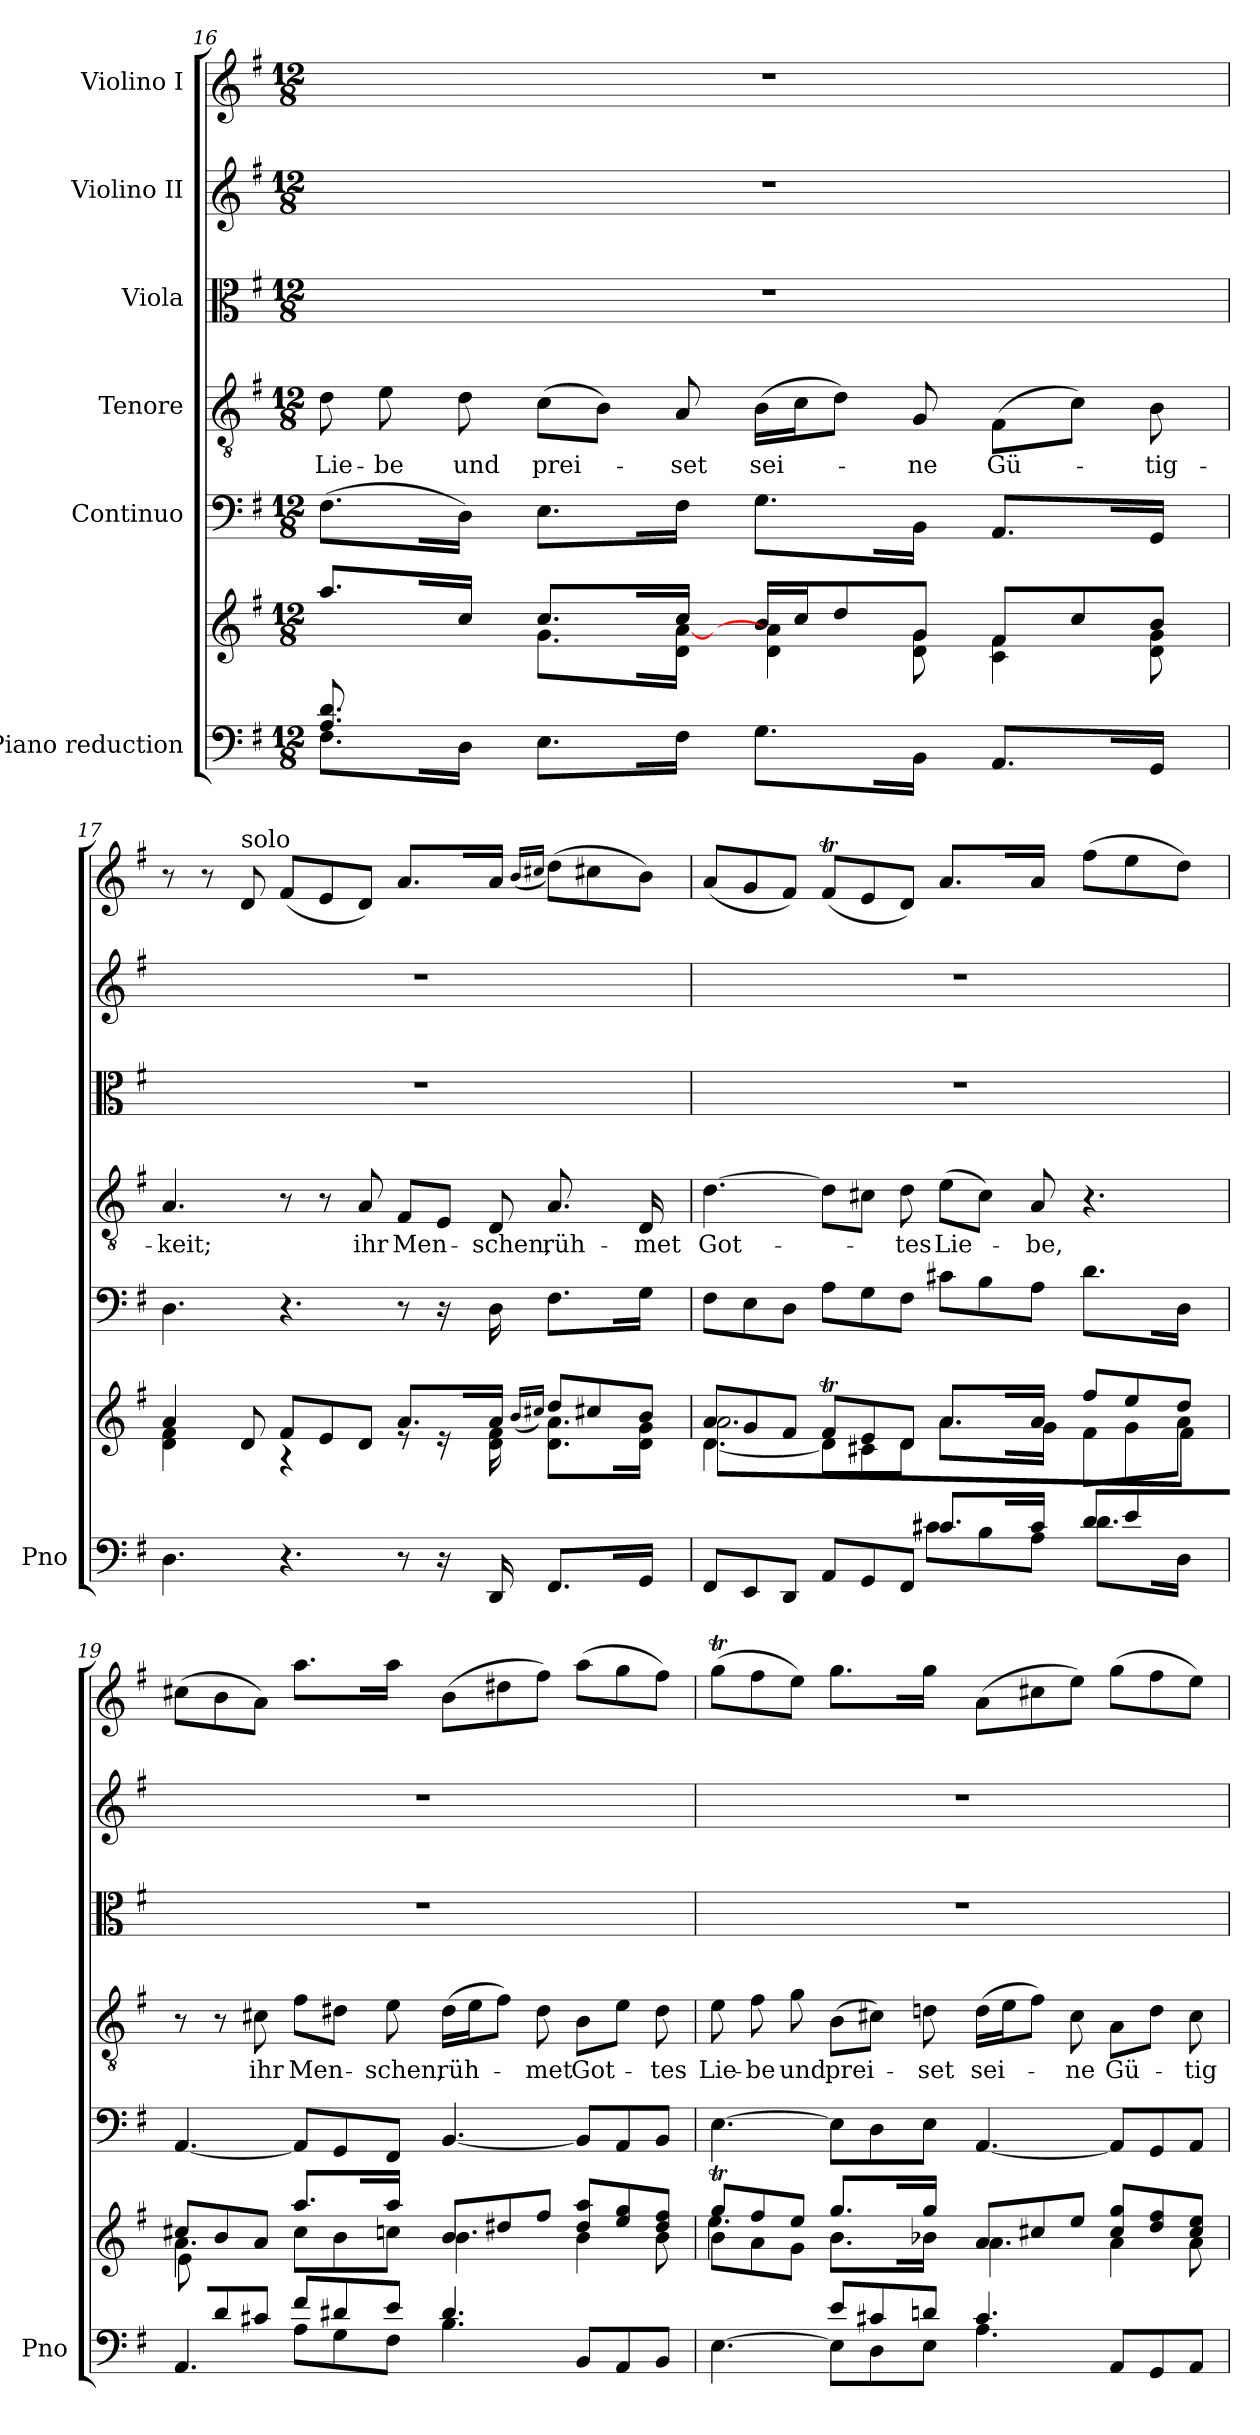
**kern	**kern	**kern	**kern	**text	**kern	**kern	**kern
*part6	*part6	*part5	*part4	*part4	*part3	*part2	*part1
*staff7	*staff6	*staff5	*staff4	*staff4	*staff3	*staff2	*staff1
*I"Piano reduction	*	*I"Continuo	*I"Tenore	*	*I"Viola	*I"Violino II	*I"Violino I
*I'Pno	*	*	*	*	*	*	*
*clefF4	*clefG2	*clefF4	*clefGv2	*	*clefC3	*clefG2	*clefG2
*k[f#]	*k[f#]	*k[f#]	*k[f#]	*	*k[f#]	*k[f#]	*k[f#]
*M12/8	*M12/8	*M12/8	*M12/8	*	*M12/8	*M12/8	*M12/8
=16	=16	=16	=16	=16	=16	=16	=16
*^	*^	*	*	*	*	*	*
!	!	!	!	!	!	!LO:LY:b	!	!	!
8.A/ 8.d/L	8.F#\L	8.aa/L	8.ryy	(>8.F#\L	8d\	Lie-	1.r	1.r	1.r
!	!	!	!	!	!	!LO:LY:b	!	!	!
.	.	.	.	.	8e\	-be	.	.	.
1ryy	16rcyy	16rAyy	16ryy	16rAyy	.	.	.	.	.
!	!	!	!	!	!	!LO:LY:b	!	!	!
.	16D\Jk	16cc/Jk	16f#\Jk	16D\Jk)	8d\	und	.	.	.
.	16ryy	16ryy	16ryy	16ryy	.	.	.	.	.
!	!	!	!	!	!	!LO:LY:b	!	!	!
.	8.E\L	8.cc/L	8.g\L	8.E\L	(>8c\L	prei-	.	.	.
.	.	.	.	.	8B\J)	.	.	.	.
.	16rcyy	16rAyy	16rcccyy	16rAyy	.	.	.	.	.
!	!	!	!	!	!	!LO:LY:b	!	!	!
.	16F#\Jk	16cc/Jk	16d\ [16a\Jk	16F#\Jk	8A/	-set	.	.	.
.	16ryy	16ryy	16ryy	16ryy	.	.	.	.	.
!	!	!	!	!	!	!LO:LY:b	!	!	!
.	8.G\L	16b/LL	4d\ 4a\]	8.G\L	(>16B\LL	sei-	.	.	.
.	.	16cc/J	.	.	16c\J	.	.	.	.
.	.	8dd/	.	.	8d\J)	.	.	.	.
.	16rFyy	.	.	16rFyy	.	.	.	.	.
!	!	!	!	!	!	!LO:LY:b	!	!	!
.	16BB\Jk	8g/J	8d\ 8g\	16BB\Jk	8G/	-ne	.	.	.
.	16ryy	.	.	16ryy	.	.	.	.	.
!	!	!	!	!	!	!LO:LY:b	!	!	!
.	8.AA/L	8f#/L	4c\ 4f#\	8.AA/L	(>8F#\L	Gü-	.	.	.
4ryy	.	.	.	.	.	.	.	.	.
.	.	8cc/	.	.	8c\J)	.	.	.	.
.	16rBByy	.	.	16rBByy	.	.	.	.	.
!	!	!	!	!	!	!LO:LY:b	!	!	!
.	16GG/Jk	8b/J	8d\ 8g\	16GG/Jk	8B\	-tig-	.	.	.
16ryy	16ryy	.	.	16ryy	.	.	.	.	.
!!LO:PB:g=z
=17	=17	=17	=17	=17	=17	=17	=17	=17	=17
!	!	!	!	!	!	!LO:LY:b	!	!	!
*v	*v	*	*	*	*	*	*	*	*
4.D\	4a/	4d\ 4f#\	4.D\	4.A/	-keit;	1.r	1.r	8r
.	.	.	.	.	.	.	.	8r
!	!	!	!	!	!	!	!	!LO:TX:a:t=solo
.	8d/	8ryy	.	.	.	.	.	8d/
4.r	8f#/L	4rA	4.r	8r	.	.	.	(<8f#/L
.	8e/	.	.	8r	.	.	.	8e/
!	!	!	!	!	!LO:LY:b	!	!	!
.	8d/J	8ryy	.	8A/	ihr	.	.	8d/J)
!	!	!	!	!	!LO:LY:b	!	!	!
8r	8.a/L	8re	8r	8F#/L	Men-	.	.	8.a/L
16r	.	16re	16r	8E/J	.	.	.	.
16ryy	16ryy	16ryy	16ryy	.	.	.	.	16ryy
!	!	!	!	!	!LO:LY:b	!	!	!
16DD/	16a/Jk	16d\ 16f#\	16D\	8D/	-schen,	.	.	16a/Jk
16ryy	16ryy	16ryy	16ryy	.	.	.	.	16ryy
.	(<16qb/LL	.	.	.	.	.	.	(<16qb/LL
.	16qcc#X/JJ)	.	.	.	.	.	.	16qcc#X/JJ
!	!	!	!	!	!LO:LY:b	!	!	!
8.FF#/L	8dd/L	8.d\ 8.a\L	8.F#\L	8.A/	rüh-	.	.	(>8dd\L)
.	8cc#/	.	.	.	.	.	.	8cc#\
16rEEyy	.	16rffyy	16rAyy	16rGyy	.	.	.	.
!	!	!	!	!	!LO:LY:b	!	!	!
16GG/Jk	8b/J	16d\ 16g\Jk	16G\Jk	16D/	-met	.	.	8b\J)
16ryy	.	16ryy	16ryy	16ryy	.	.	.	.
=18	=18	=18	=18	=18	=18	=18	=18	=18
*^	*	*^	*	*	*	*	*	*
!	!	!	!	!	!	!	!LO:LY:b	!	!	!
2.ryy	8FF#/L	8a/L	[4.d\	2.a\	8F#\L	[4.d\	Got-	1.r	1.r	(<8a/L
.	8EE/	8g/	.	.	8E\	.	.	.	.	8g/
.	8DD/J	8f#/J	.	.	8D\J	.	.	.	.	8f#/J)
.	8AA/L	8f#t/L	8d\L]	.	8A\L	8d\L]	.	.	.	(<8f#t/L
.	8GG/	8e/	8c#X\	.	8G\	8c#X\J	.	.	.	8e/
!	!	!	!	!	!	!	!LO:LY:b	!	!	!
.	8FF#/J	8d/J	8d\J	.	8F#\J	8d\	-tes	.	.	8d/J)
!	!	!	!	!	!	!	!LO:LY:b	!	!	!
8.c#/L	8c#X\L	8.a/L	8.a\L	8.ryy	8c#X\L	(>8e\L	Lie-	.	.	8.a/L
.	8B\	.	.	.	8B\	8c#\J)	.	.	.	.
16ryy	.	16ryy	16rcccyy	16ryy	.	.	.	.	.	16ryy
!	!	!	!	!	!	!	!LO:LY:b	!	!	!
16c#/Jk	8A\J	16a/Jk	16g\Jk	16ryy	8A\J	8A/	-be,	.	.	16a/Jk
16ryy	.	16ryy	16ryy	16ryy	.	.	.	.	.	16ryy
8d/L	8.d\L	8ff#/L	8f#\L	4ryy	8.d\L	4.r	.	.	.	(>8ff#\L
8e/	.	8ee/	8g\	.	.	.	.	.	.	8ee\
.	16rgyy	.	.	.	16rAyy	.	.	.	.	.
8ryy	16D\Jk	8dd/J	8a\J	8f#\J	16D\Jk	.	.	.	.	8dd\J)
.	16ryy	.	.	.	16ryy	.	.	.	.	.
!!LO:LB:g=z
=19	=19	=19	=19	=19	=19	=19	=19	=19	=19	=19
8ryy	4.AA/	8cc#X/L	4.a\	8e\L	[4.AA/	8r	.	1.r	1.r	(>8cc#X\L
8d/	.	8b/	.	1ryy	.	8r	.	.	.	8b\
!	!	!	!	!	!	!	!LO:LY:b	!	!	!
8c#X/J	.	8a/J	.	.	.	8c#X\	ihr	.	.	8a\J)
!	!	!	!	!	!	!	!LO:LY:b	!	!	!
8f#/L	8A\L	8.aa/L	8cc#\L	.	8AA/L]	8f#\L	Men-	.	.	8.aa\L
8d#X/	8G\	.	8b\	.	8GG/	8d#X\J	.	.	.	.
.	.	16rgyy	.	.	.	.	.	.	.	16raayy
!	!	!	!	!	!	!	!LO:LY:b	!	!	!
8e/J	8F#\J	16aa/Jk	8ccn\J	.	8FF#/J	8e\	-schen,	.	.	16aa\Jk
.	.	16ryy	.	.	.	.	.	.	.	16ryy
!	!	!	!	!	!	!	!LO:LY:b	!	!	!
4.d#/	4.B\	8b/L	4.b\	.	[4.BB/	(>16d#\LL	rüh-	.	.	(>8b\L
.	.	.	.	.	.	16e\J	.	.	.	.
.	.	8dd#X/	.	.	.	8f#\J)	.	.	.	8dd#X\
!	!	!	!	!	!	!	!LO:LY:b	!	!	!
.	.	8ff#/J	.	.	.	8d#\	-met	.	.	8ff#\J)
!	!	!	!	!	!	!	!LO:LY:b	!	!	!
8BB/L	4.ryy	8dd#/ 8aa/L	4b\	4.ryy	8BB/L]	8B\L	Got-	.	.	(>8aa\L
8AA/	.	8ee/ 8gg/	.	.	8AA/	8e\J	.	.	.	8gg\
!	!	!	!	!	!	!	!LO:LY:b	!	!	!
8BB/J	.	8dd#/ 8ff#/J	8b\	.	8BB/J	8d#\	-tes	.	.	8ff#\J)
=20	=20	=20	=20	=20	=20	=20	=20	=20	=20	=20
!	!	!	!	!	!	!	!LO:LY:b	!	!	!
4.ryy	[4.E\	8ggT/L	8b\L	4.ee\	[4.E\	8e\	Lie-	1.r	1.r	(>8ggT\L
!	!	!	!	!	!	!	!LO:LY:b	!	!	!
.	.	8ff#/	8a\	.	.	8f#\	-be	.	.	8ff#\
!	!	!	!	!	!	!	!LO:LY:b	!	!	!
.	.	8ee/J	8g\J	.	.	8g\	und	.	.	8ee\J)
!	!	!	!	!	!	!	!LO:LY:b	!	!	!
8e/L	8E\L]	8.gg/L	8.b\L	1ryy	8E\L]	(>8B\L	prei-	.	.	8.gg\L
8c#X/	8D\	.	.	.	8D\	8c#X\J)	.	.	.	.
.	.	16rddyy	16rgggyy	.	.	.	.	.	.	16raayy
!	!	!	!	!	!	!	!LO:LY:b	!	!	!
8dn/J	8E\J	16gg/Jk	16b-X\Jk	.	8E\J	8dn\	-set	.	.	16gg\Jk
.	.	16ryy	16ryy	.	.	.	.	.	.	16ryy
!	!	!	!	!	!	!	!LO:LY:b	!	!	!
4.c#/	4.A\	8a/L	4.a\	.	[4.AA/	(>16d\LL	sei-	.	.	(>8a\L
.	.	.	.	.	.	16e\J	.	.	.	.
.	.	8cc#X/	.	.	.	8f#\J)	.	.	.	8cc#X\
!	!	!	!	!	!	!	!LO:LY:b	!	!	!
.	.	8ee/J	.	.	.	8c#\	-ne	.	.	8ee\J)
!	!	!	!	!	!	!	!LO:LY:b	!	!	!
8AA/L	4.ryy	8cc#/ 8gg/L	4a\	.	8AA/L]	8A\L	Gü-	.	.	(>8gg\L
8GG/	.	8dd/ 8ff#/	.	.	8GG/	8d\J	.	.	.	8ff#\
!	!	!	!	!	!	!	!LO:LY:b	!	!	!
8AA/J	.	8cc#/ 8ee/J	8a\	8ryy	8AA/J	8c#\	-tig-	.	.	8ee\J)
*v	*v	*	*	*	*	*	*	*	*	*
*	*v	*v	*v	*	*	*	*	*	*
=	=	=	=	=	=	=	=
*-	*-	*-	*-	*-	*-	*-	*-
